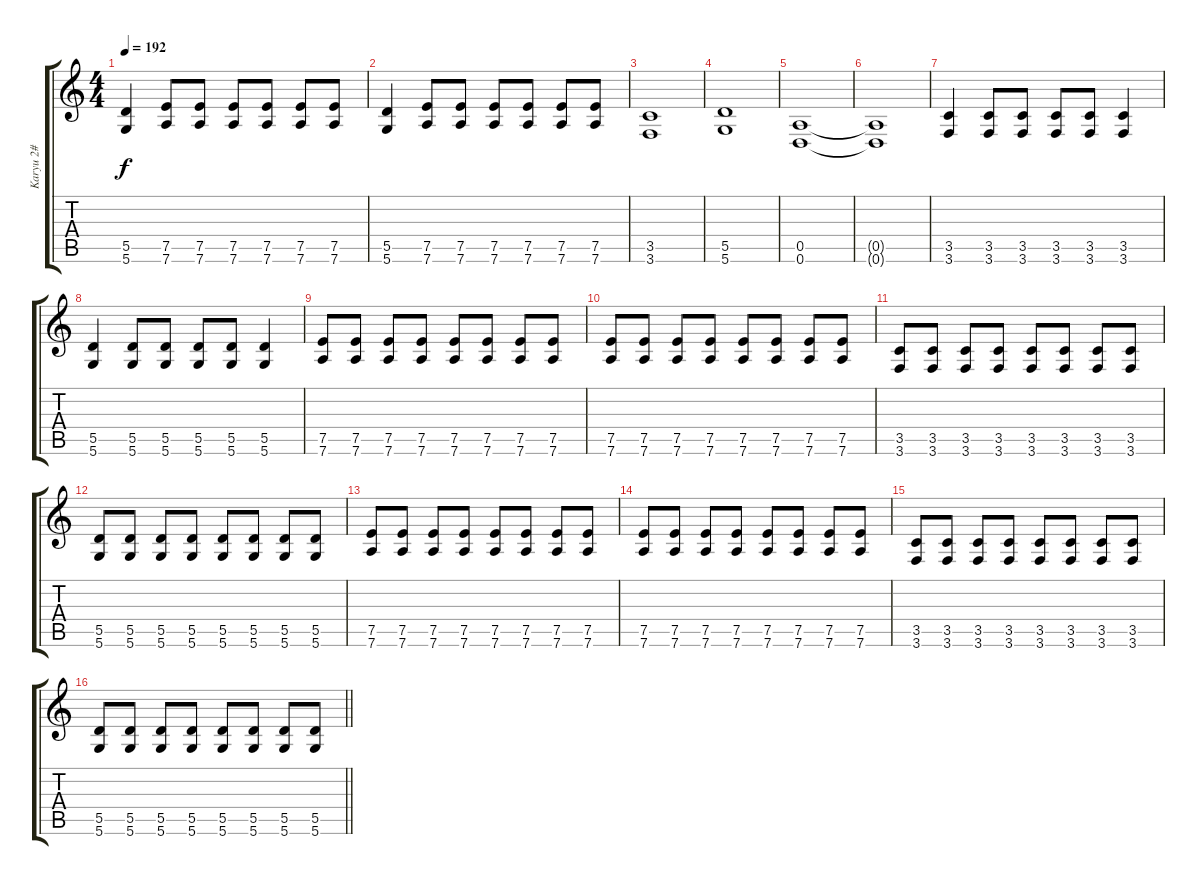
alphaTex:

\track ("Karyu 2#" "Karyu 2#") {instrument distortionguitar}
\staff {score tabs}
\tuning (E4 B3 G3 D3 A2 D2) {hide}
\ts (4 4)
\tempo 192
\clef g2
\ks c
(5.5 5.6).4{dy f} (7.5 7.6).8 (7.5 7.6).8 (7.5 7.6).8 (7.5 7.6).8 (7.5 7.6).8 (7.5 7.6).8 |
(5.5 5.6).4 (7.5 7.6).8 (7.5 7.6).8 (7.5 7.6).8 (7.5 7.6).8 (7.5 7.6).8 (7.5 7.6).8 |
(3.5 3.6).1 |
(5.5 5.6).1 |
(0.5 0.6).1 |
(0.5{t} 0.6{t}).1 |
(3.5 3.6).4 (3.5 3.6).8 (3.5 3.6).8 (3.5 3.6).8 (3.5 3.6).8 (3.5 3.6).4 |
(5.5 5.6).4 (5.5 5.6).8 (5.5 5.6).8 (5.5 5.6).8 (5.5 5.6).8 (5.5 5.6).4 |
(7.5 7.6).8 (7.5 7.6).8 (7.5 7.6).8 (7.5 7.6).8 (7.5 7.6).8 (7.5 7.6).8 (7.5 7.6).8 (7.5 7.6).8 |
(7.5 7.6).8 (7.5 7.6).8 (7.5 7.6).8 (7.5 7.6).8 (7.5 7.6).8 (7.5 7.6).8 (7.5 7.6).8 (7.5 7.6).8 |
(3.5 3.6).8 (3.5 3.6).8 (3.5 3.6).8 (3.5 3.6).8 (3.5 3.6).8 (3.5 3.6).8 (3.5 3.6).8 (3.5 3.6).8 |
(5.5 5.6).8 (5.5 5.6).8 (5.5 5.6).8 (5.5 5.6).8 (5.5 5.6).8 (5.5 5.6).8 (5.5 5.6).8 (5.5 5.6).8 |
(7.5 7.6).8 (7.5 7.6).8 (7.5 7.6).8 (7.5 7.6).8 (7.5 7.6).8 (7.5 7.6).8 (7.5 7.6).8 (7.5 7.6).8 |
(7.5 7.6).8 (7.5 7.6).8 (7.5 7.6).8 (7.5 7.6).8 (7.5 7.6).8 (7.5 7.6).8 (7.5 7.6).8 (7.5 7.6).8 |
(3.5 3.6).8 (3.5 3.6).8 (3.5 3.6).8 (3.5 3.6).8 (3.5 3.6).8 (3.5 3.6).8 (3.5 3.6).8 (3.5 3.6).8 |
\barLineRight lightlight
(5.5 5.6).8 (5.5 5.6).8 (5.5 5.6).8 (5.5 5.6).8 (5.5 5.6).8 (5.5 5.6).8 (5.5 5.6).8 (5.5 5.6).8
